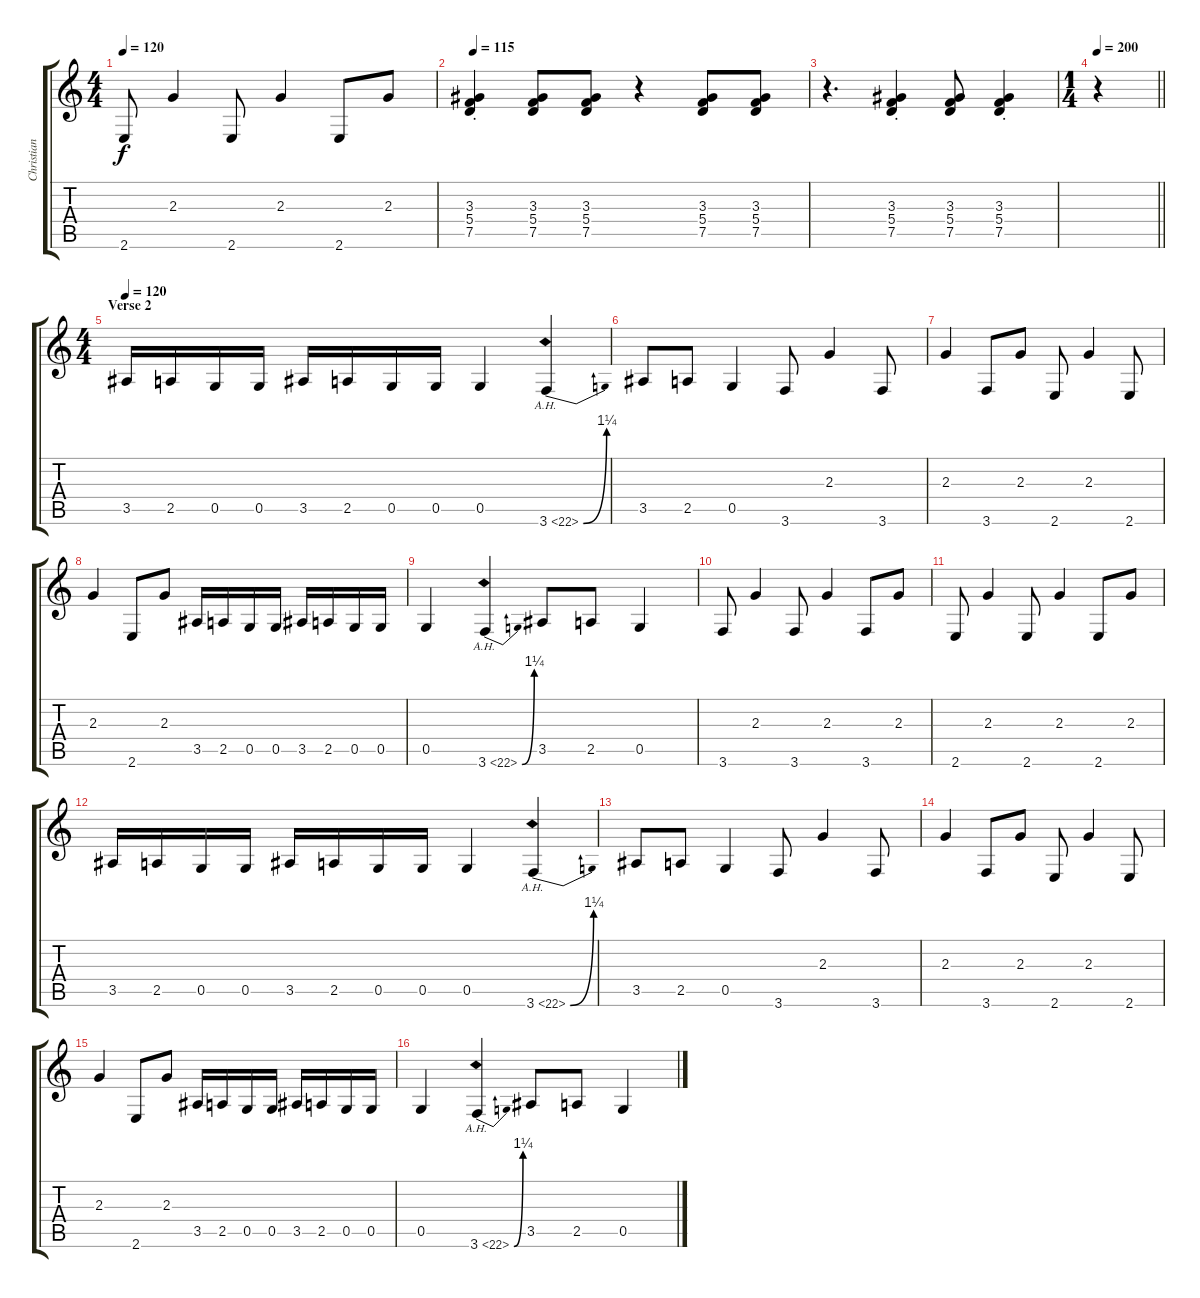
\track ("Christian Andreu" "Christian ") {instrument distortionguitar}
\staff {score tabs}
\tuning (D4 A3 F3 C3 G2 D2) {hide}
\ts (4 4)
\tempo 120
\clef g2
\ks c
2.6.8{dy f} 2.3.4 2.6.8 2.3.4 2.6.8 2.3.8 |
\tempo 115
(3.3{st} 5.4{st} 7.5{st}).4 (3.3 5.4 7.5).8 (3.3 5.4 7.5).8 r.4 (3.3 5.4 7.5).8 (3.3 5.4 7.5).8 |
r.4{d} (3.3{st} 5.4{st} 7.5{st}).4 (3.3 5.4 7.5).8 (3.3{st} 5.4{st} 7.5{st}).4 |
\ts (1 4)
\tempo 200
\barLineRight lightlight
r.4 |
\ts (4 4)
\section ("" "Verse 2")
\tempo 120
3.5.16 2.5.16 0.5.16 0.5.16 3.5.16 2.5.16 0.5.16 0.5.16 0.5.4 3.6{be (bend 0 0 60 5) ah 19}.4 |
3.5.8 2.5.8 0.5.4 3.6.8 2.3.4 3.6.8 |
2.3.4 3.6.8 2.3.8 2.6.8 2.3.4 2.6.8 |
2.3.4 2.6.8 2.3.8 3.5.16 2.5.16 0.5.16 0.5.16 3.5.16 2.5.16 0.5.16 0.5.16 |
0.5.4 3.6{be (bend 0 0 60 5) ah 19}.4 3.5.8 2.5.8 0.5.4 |
3.6.8 2.3.4 3.6.8 2.3.4 3.6.8 2.3.8 |
2.6.8 2.3.4 2.6.8 2.3.4 2.6.8 2.3.8 |
3.5.16 2.5.16 0.5.16 0.5.16 3.5.16 2.5.16 0.5.16 0.5.16 0.5.4 3.6{be (bend 0 0 60 5) ah 19}.4 |
3.5.8 2.5.8 0.5.4 3.6.8 2.3.4 3.6.8 |
2.3.4 3.6.8 2.3.8 2.6.8 2.3.4 2.6.8 |
2.3.4 2.6.8 2.3.8 3.5.16 2.5.16 0.5.16 0.5.16 3.5.16 2.5.16 0.5.16 0.5.16 |
0.5.4 3.6{be (bend 0 0 60 5) ah 19}.4 3.5.8 2.5.8 0.5.4
